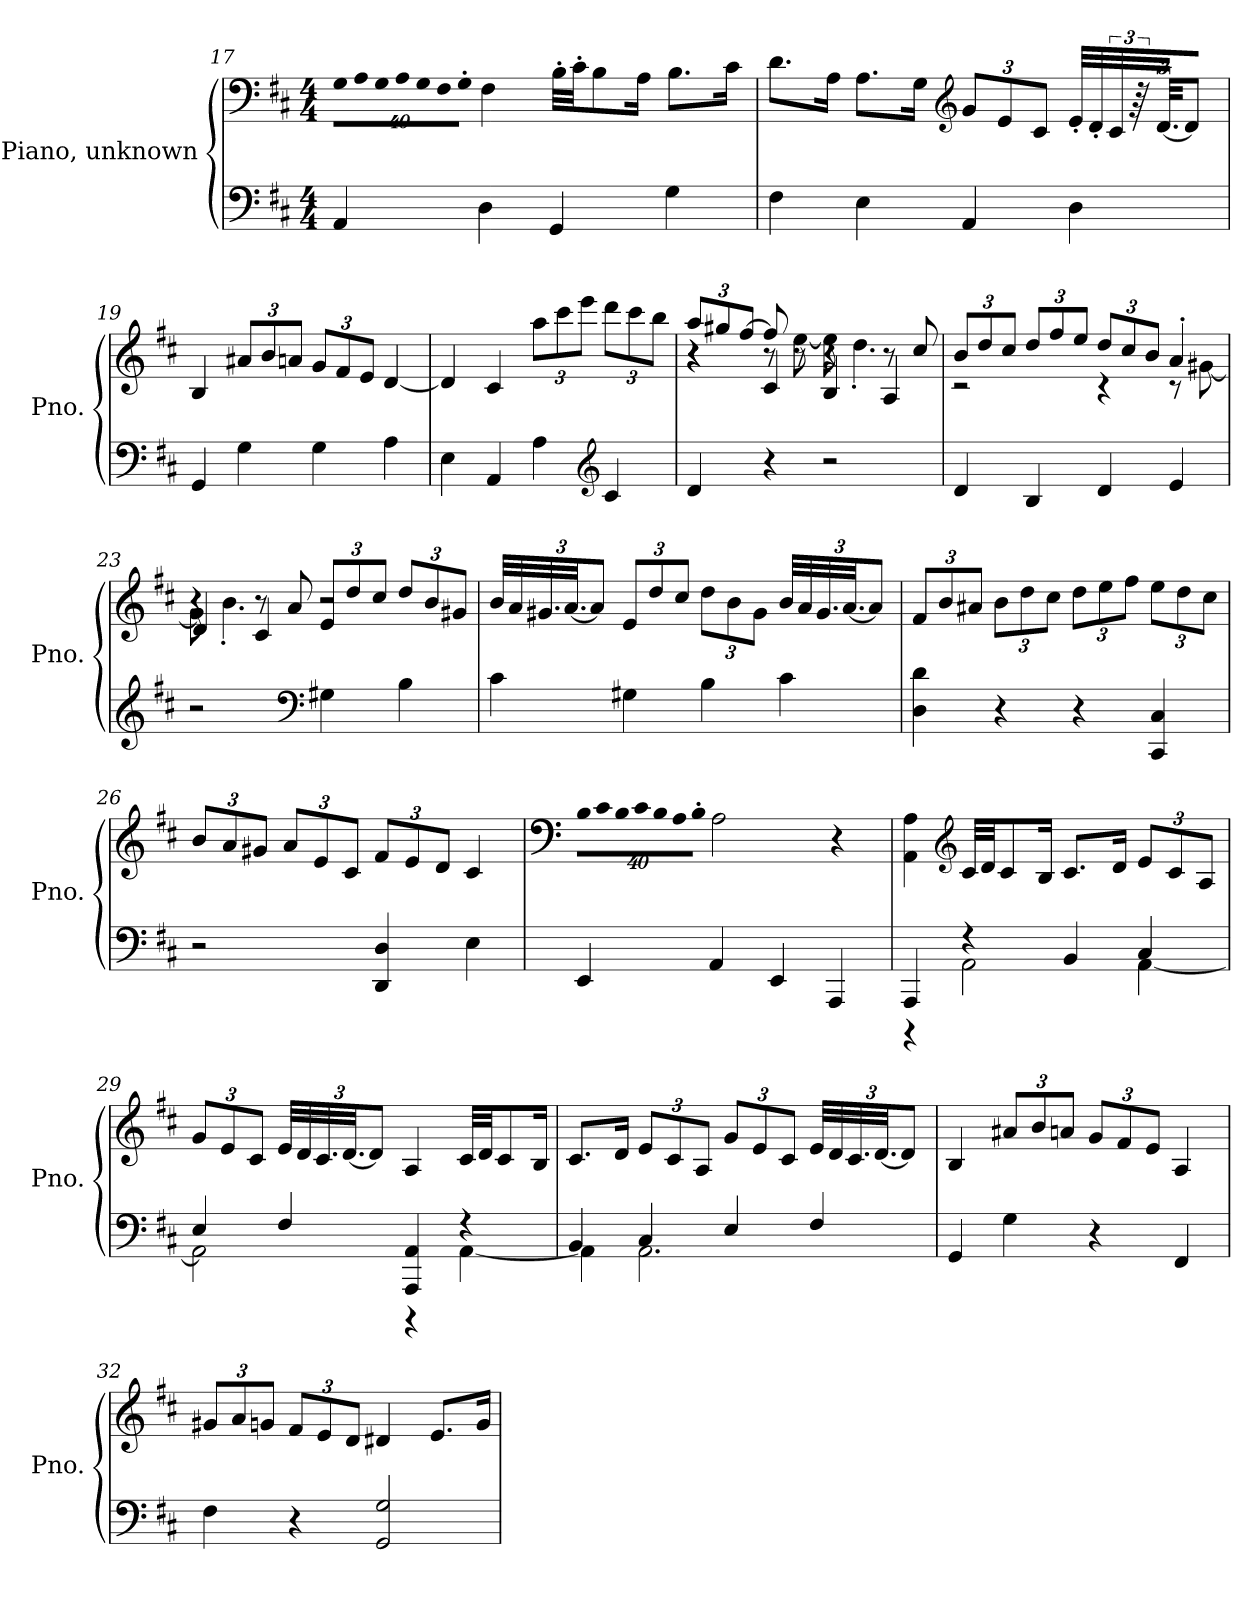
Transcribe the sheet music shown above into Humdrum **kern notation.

**kern	**kern
*part1	*part1
*staff2	*staff1
*I"Piano, unknown	*
*I'Pno.	*
*clefF4	*clefF4
*k[f#c#]	*k[f#c#]
*M4/4	*M4/4
*	*Xbrackettup
=17	=17
!	!LO:N:vis=32
4AA/	640%23G\LLL
!	!LO:N:vis=32
.	640%23A\
!	!LO:N:vis=32
.	640%23G\
!	!LO:N:vis=32
.	640%23A\
!	!LO:N:vis=32
.	640%23G\
!	!LO:N:vis=32
.	640%23F#\
!	!LO:N:vis=32
.	640%23G'\JJJ
4D\	.
.	4F#\
4GG/	.
.	32B'\LLL
.	32c#'\JJ
.	8B\
.	16A\Jk
4G\	.
.	8.B\L
.	16c#\Jk
640ryy	.
!!LO:PB:g=z
=18	=18
4F#\	8.d\L
.	16A\Jk
4E\	8.A\L
.	16G\Jk
*	*clefG2
4AA/	12g/L
.	12e/
.	12c#/J
4D\	32e'/LLL
.	32d'/
*	*brackettup
.	48c#/JJJ
.	96r
.	[48.d/KKL
.	8d/J]
=19	=19
4GG/	4B/
*	*Xbrackettup
4G\	12a#X/L
.	12b/
.	12an/J
4G\	12g/L
.	12f#/
.	12e/J
4A\	[4d/
=20	=20
4E\	4d/]
4AA/	4c#/
4A\	12aa\L
.	12ccc#\
.	12eee\J
*clefG2	*
4c#/	12ddd\L
.	12ccc#\
.	12bb\J
!!LO:LB:g=z
=21	=21
*	*^
*	*	*^
4d/	12aa/L	4r	4r
.	12gg#X/	.	.
.	[12ff#/J	.	.
4r	8ff#/]	8r	4c#/
.	8r	[8ee\	.
2r	4r	8ee\]	4B/
.	.	4.dd'\	.
.	8r	.	4A/
.	8cc#/	.	.
*	*	*v	*v
=22	=22	=22
4d/	12b/L	2r
.	12dd/	.
.	12cc#/J	.
4B/	12dd/L	.
.	12ff#/	.
.	12ee/J	.
4d/	12dd/L	4r
.	12cc#/	.
.	12b/J	.
4e/	4a'/	8r
.	.	[8g#X\
=23	=23	=23
*	*	*^
2r	4r	8g#\]	4d/
.	.	4.b'\	.
.	8r	.	4c#/
.	8a/	.	.
*clefF4	*	*	*
4G#X\	12e/L	2r	2r
.	12dd/	.	.
.	12cc#/J	.	.
4B\	12dd/L	.	.
.	12b/	.	.
.	12g#X/J	.	.
*	*v	*v	*v
!!LO:LB:g=z
=24	=24
4c#\	32b/LLL
.	32a/
.	48.g#X/
.	[48.a/JJ
.	8a/J]
4G#X\	12e/L
.	12dd/
.	12cc#/J
4B\	12dd\L
.	12b\
.	12g#\J
4c#\	32b/LLL
.	32a/
.	48.g#/
.	[48.a/JJ
.	8a/J]
=25	=25
4D\ 4d\	12f#/L
.	12b/
.	12a#X/J
4r	12b\L
.	12dd\
.	12cc#\J
4r	12dd\L
.	12ee\
.	12ff#\J
4CC#/ 4C#/	12ee\L
.	12dd\
.	12cc#\J
=26	=26
2r	12b/L
.	12a/
.	12g#X/J
.	12a/L
.	12e/
.	12c#/J
4DD/ 4D/	12f#/L
.	12e/
.	12d/J
4E\	4c#/
!!LO:LB:g=z
=27	=27
*	*clefF4
!	!LO:N:vis=32
4EE/	640%23B\LLL
!	!LO:N:vis=32
.	640%23c#\
!	!LO:N:vis=32
.	640%23B\
!	!LO:N:vis=32
.	640%23c#\
!	!LO:N:vis=32
.	640%23B\
!	!LO:N:vis=32
.	640%23A\
!	!LO:N:vis=32
.	640%23B'\JJJ
4AA/	.
.	2A\
4EE/	.
4AAA/	.
.	4r
640ryy	.
=28	=28
*^	*
4AAA/	4r	4AA\ 4A\
*	*	*clefG2
4r	2AA\	32c#/LLL
.	.	32d/JJ
.	.	8c#/
.	.	16B/Jk
4BB/	.	8.c#/L
.	.	16d/Jk
4C#/	[4AA\	12e/L
.	.	12c#/
.	.	12A/J
=29	=29	=29
4E/	2AA\]	12g/L
.	.	12e/
.	.	12c#/J
4F#/	.	32e/LLL
.	.	32d/
.	.	48.c#/
.	.	[48.d/JJ
.	.	8d/J]
4AAA/ 4AA/	4r	4A/
4r	[4AA\	32c#/LLL
.	.	32d/JJ
.	.	8c#/
.	.	16B/Jk
!!LO:LB:g=z
=30	=30	=30
4BB/	4AA\]	8.c#/L
.	.	16d/Jk
4C#/	2.AA\	12e/L
.	.	12c#/
.	.	12A/J
4E/	.	12g/L
.	.	12e/
.	.	12c#/J
4F#/	.	32e/LLL
.	.	32d/
.	.	48.c#/
.	.	[48.d/JJ
.	.	8d/J]
*v	*v	*
=31	=31
4GG/	4B/
4G\	12a#X/L
.	12b/
.	12an/J
4r	12g/L
.	12f#/
.	12e/J
4FF#/	4A/
=32	=32
4F#\	12g#X/L
.	12a/
.	12gn/J
4r	12f#/L
.	12e/
.	12d/J
2GG/ 2G/	4d#X/
.	8.e/L
.	16g/Jk
=	=
*-	*-
